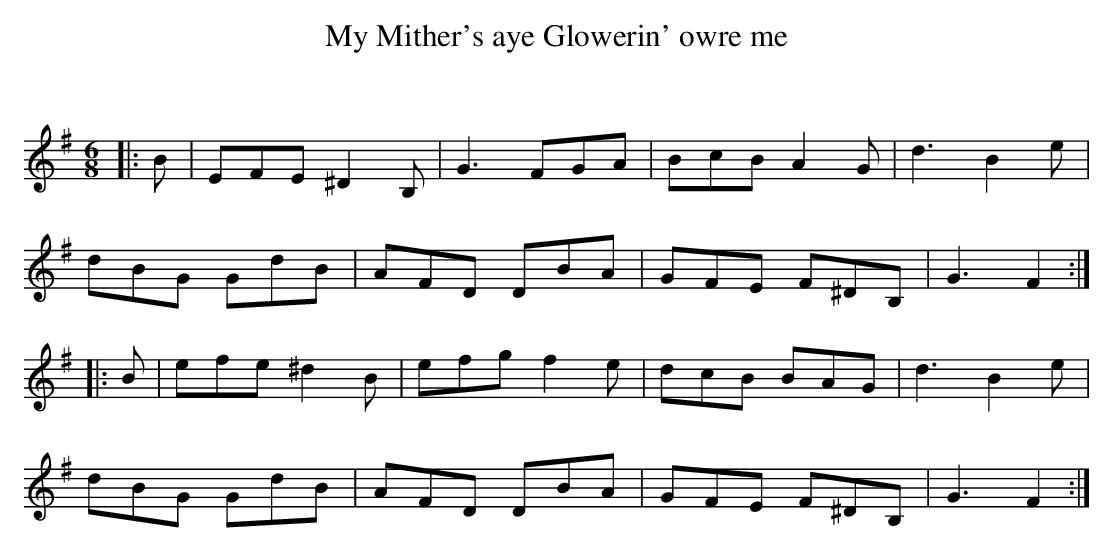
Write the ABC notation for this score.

X:1
T: My Mither's aye Glowerin' owre me
C:
Q:180
K:Em
M:6/8
L:1/16
|:B2|E2F2E2 ^D4B,2|G6 F2G2A2|B2c2B2 A4G2|d6B4e2|
d2B2G2 G2d2B2|A2F2D2 D2B2A2|G2F2E2 F2^D2B,2|G6F4:|
|:B2|e2f2e2 ^d4B2|e2f2g2 f4e2|d2c2B2 B2A2G2|d6B4e2|
d2B2G2 G2d2B2|A2F2D2 D2B2A2|G2F2E2 F2^D2B,2|G6F4:|
